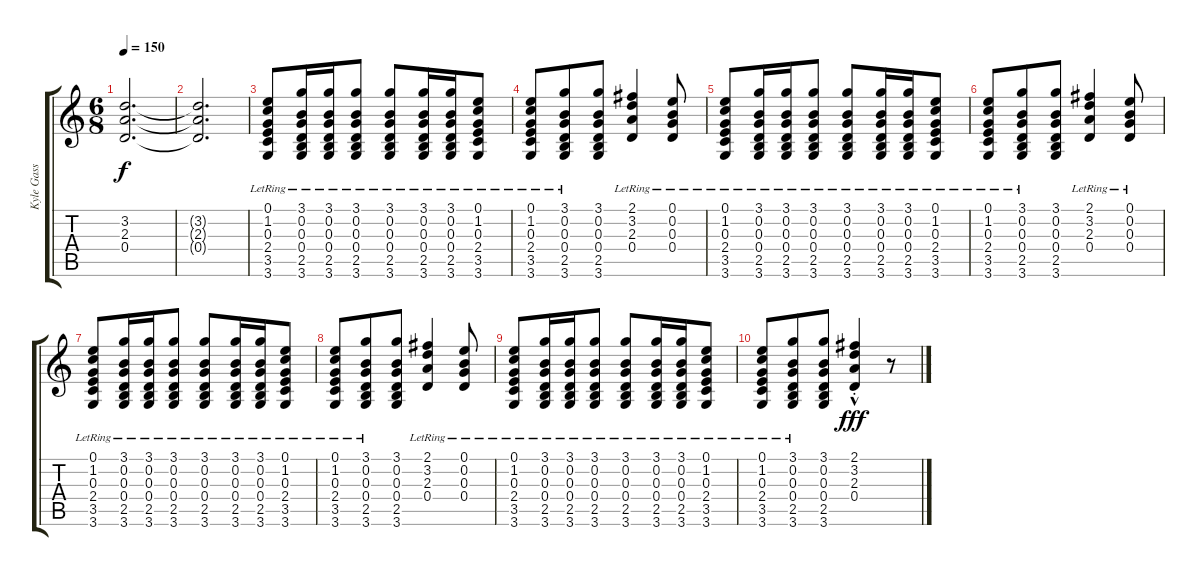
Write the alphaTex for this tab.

\track ("Kyle Gass" "Kyle Gass") {instrument acousticguitarsteel}
\staff {score tabs}
\tuning (E4 B3 G3 D3 A2 E2) {hide}
\ts (6 8)
\tempo 150
\clef g2
\ks c
(3.2{t} 2.3{t} 0.4{t}).2{d dy f} |
(3.2{t} 2.3{t} 0.4{t}).2{d} |
(0.1{lr} 1.2{lr} 0.3{lr} 2.4{lr} 3.5{lr} 3.6{lr}).8 (3.1{lr} 0.2{lr} 0.3{lr} 0.4{lr} 2.5{lr} 3.6{lr}).16 (3.1{lr} 0.2{lr} 0.3{lr} 0.4{lr} 2.5{lr} 3.6{lr}).16 (3.1{lr} 0.2{lr} 0.3{lr} 0.4{lr} 2.5{lr} 3.6{lr}).8 (3.1{lr} 0.2{lr} 0.3{lr} 0.4{lr} 2.5{lr} 3.6{lr}).8 (3.1{lr} 0.2{lr} 0.3{lr} 0.4{lr} 2.5{lr} 3.6{lr}).16 (3.1{lr} 0.2{lr} 0.3{lr} 0.4{lr} 2.5{lr} 3.6{lr}).16 (0.1{lr} 1.2{lr} 0.3{lr} 2.4{lr} 3.5{lr} 3.6{lr}).8 |
(0.1{lr} 1.2{lr} 0.3{lr} 2.4{lr} 3.5{lr} 3.6{lr}).8 (3.1{lr} 0.2{lr} 0.3{lr} 0.4{lr} 2.5{lr} 3.6{lr}).8 (3.1 0.2 0.3 0.4 2.5 3.6).8 (2.1{lr} 3.2{lr} 2.3{lr} 0.4{lr}).4 (0.1{lr} 0.2{lr} 0.3{lr} 0.4{lr}).8 |
(0.1{lr} 1.2{lr} 0.3{lr} 2.4{lr} 3.5{lr} 3.6{lr}).8 (3.1{lr} 0.2{lr} 0.3{lr} 0.4{lr} 2.5{lr} 3.6{lr}).16 (3.1{lr} 0.2{lr} 0.3{lr} 0.4{lr} 2.5{lr} 3.6{lr}).16 (3.1{lr} 0.2{lr} 0.3{lr} 0.4{lr} 2.5{lr} 3.6{lr}).8 (3.1{lr} 0.2{lr} 0.3{lr} 0.4{lr} 2.5{lr} 3.6{lr}).8 (3.1{lr} 0.2{lr} 0.3{lr} 0.4{lr} 2.5{lr} 3.6{lr}).16 (3.1{lr} 0.2{lr} 0.3{lr} 0.4{lr} 2.5{lr} 3.6{lr}).16 (0.1{lr} 1.2{lr} 0.3{lr} 2.4{lr} 3.5{lr} 3.6{lr}).8 |
(0.1{lr} 1.2{lr} 0.3{lr} 2.4{lr} 3.5{lr} 3.6{lr}).8 (3.1{lr} 0.2{lr} 0.3{lr} 0.4{lr} 2.5{lr} 3.6{lr}).8 (3.1 0.2 0.3 0.4 2.5 3.6).8 (2.1{lr} 3.2{lr} 2.3{lr} 0.4{lr}).4 (0.1{lr} 0.2{lr} 0.3{lr} 0.4{lr}).8 |
(0.1{lr} 1.2{lr} 0.3{lr} 2.4{lr} 3.5{lr} 3.6{lr}).8 (3.1{lr} 0.2{lr} 0.3{lr} 0.4{lr} 2.5{lr} 3.6{lr}).16 (3.1{lr} 0.2{lr} 0.3{lr} 0.4{lr} 2.5{lr} 3.6{lr}).16 (3.1{lr} 0.2{lr} 0.3{lr} 0.4{lr} 2.5{lr} 3.6{lr}).8 (3.1{lr} 0.2{lr} 0.3{lr} 0.4{lr} 2.5{lr} 3.6{lr}).8 (3.1{lr} 0.2{lr} 0.3{lr} 0.4{lr} 2.5{lr} 3.6{lr}).16 (3.1{lr} 0.2{lr} 0.3{lr} 0.4{lr} 2.5{lr} 3.6{lr}).16 (0.1{lr} 1.2{lr} 0.3{lr} 2.4{lr} 3.5{lr} 3.6{lr}).8 |
(0.1{lr} 1.2{lr} 0.3{lr} 2.4{lr} 3.5{lr} 3.6{lr}).8 (3.1{lr} 0.2{lr} 0.3{lr} 0.4{lr} 2.5{lr} 3.6{lr}).8 (3.1 0.2 0.3 0.4 2.5 3.6).8 (2.1{lr} 3.2{lr} 2.3{lr} 0.4{lr}).4 (0.1{lr} 0.2{lr} 0.3{lr} 0.4{lr}).8 |
(0.1{lr} 1.2{lr} 0.3{lr} 2.4{lr} 3.5{lr} 3.6{lr}).8 (3.1{lr} 0.2{lr} 0.3{lr} 0.4{lr} 2.5{lr} 3.6{lr}).16 (3.1{lr} 0.2{lr} 0.3{lr} 0.4{lr} 2.5{lr} 3.6{lr}).16 (3.1{lr} 0.2{lr} 0.3{lr} 0.4{lr} 2.5{lr} 3.6{lr}).8 (3.1{lr} 0.2{lr} 0.3{lr} 0.4{lr} 2.5{lr} 3.6{lr}).8 (3.1{lr} 0.2{lr} 0.3{lr} 0.4{lr} 2.5{lr} 3.6{lr}).16 (3.1{lr} 0.2{lr} 0.3{lr} 0.4{lr} 2.5{lr} 3.6{lr}).16 (0.1{lr} 1.2{lr} 0.3{lr} 2.4{lr} 3.5{lr} 3.6{lr}).8 |
(0.1{lr} 1.2{lr} 0.3{lr} 2.4{lr} 3.5{lr} 3.6{lr}).8 (3.1{lr} 0.2{lr} 0.3{lr} 0.4{lr} 2.5{lr} 3.6{lr}).8 (3.1 0.2 0.3 0.4 2.5 3.6).8 (2.1{hac st} 3.2{hac st} 2.3{hac st} 0.4{hac st}).4{dy fff} r.8
